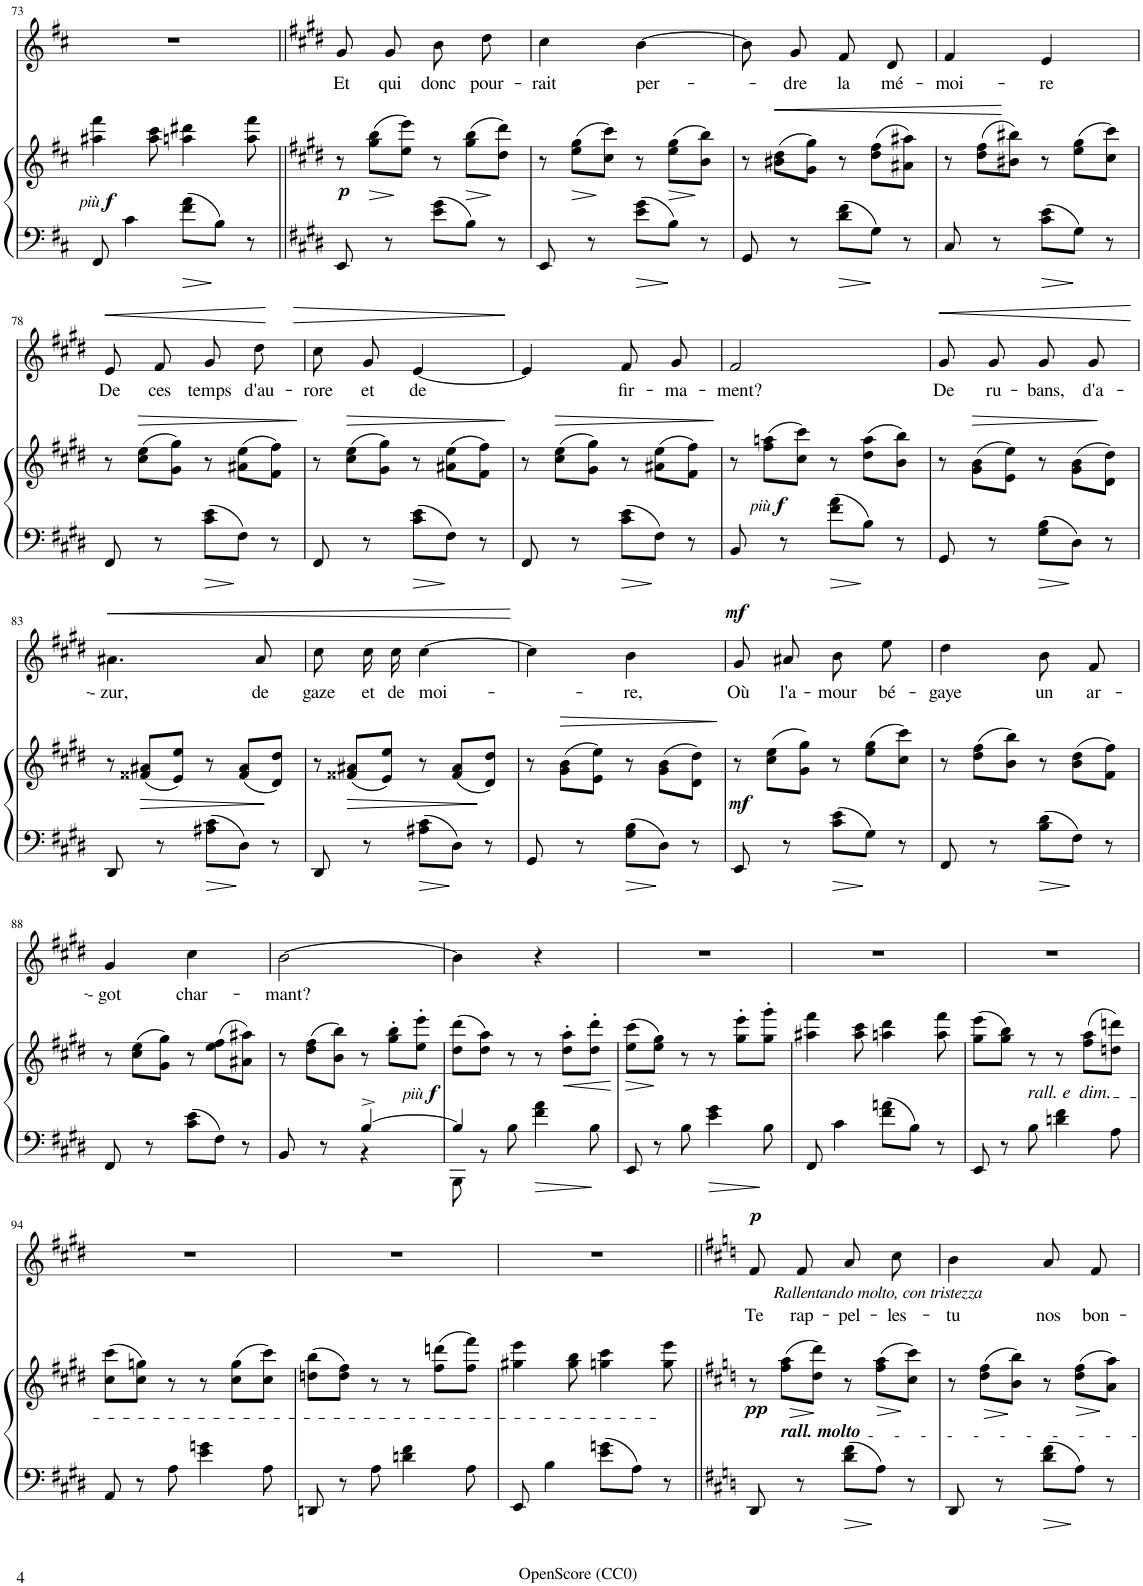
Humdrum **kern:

**kern	**kern	**dynam	**kern	**text	**dynam
*part2	*part2	*part2	*part1	*part1	*part1
*staff3	*staff2	*staff2/3	*staff1	*staff1	*staff1
*I"Piano	*	*	*I"Voice	*	*
*I'Pno	*	*	*	*	*
!!LO:PB:g=z
*clefF4	*clefG2	*	*clefG2	*	*
*k[f#c#]	*k[f#c#]	*	*k[f#c#]	*	*
*M2/4	*M2/4	*	*M2/4	*	*
=73	=73	=73	=73	=73	=73
!	!	!LO:DY:b	!	!	!
!	!	!LO:DY:n=1:b	!	!	!
12FF#/	6aa#X\ 6fff#\	other-dynamics f	2r	.	.
6c#\	.	.	.	.	.
.	12aa#\ 12ccc#\	.	.	.	.
12f#\ 12a\L	6aan\ 6ddd#X\	.	.	.	.
12B\J	.	.	.	.	.
12r	12aa\ 12fff#\	.	.	.	.
=74||	=74||	=74||	=74||	=74||	=74||
*k[f#c#g#d#]	*k[f#c#g#d#]	*	*k[f#c#g#d#]	*	*
!	!	!LO:DY:b	!	!LO:LY:b	!
8EE/	12r	p	8g#/L	Et	.
!	!	!LO:HP:b	!	!	!
.	(12gg#\ 12bb\L	>	.	.	.
!	!	!	!	!LO:LY:b	!
8r	.	.	8g#/J	qui	.
.	12ee\ 12eee\J)	]	.	.	.
!	!	!	!	!LO:LY:b	!
12e\ 12g#\L	12r	.	8b\L	donc	.
!	!	!LO:HP:b	!	!	!
12B\J	(12gg#\ 12bb\L	>	.	.	.
!	!	!	!	!LO:LY:b	!
.	.	.	8dd#\J	pour-	.
12r	12dd#\ 12ddd#\J)	]	.	.	.
=75	=75	=75	=75	=75	=75
!	!	!	!	!LO:LY:b	!
8EE/	12r	.	4cc#\	-rait	.
!	!	!LO:HP:b	!	!	!
.	(12ee\ 12gg#\L	>	.	.	.
8r	.	.	.	.	.
.	12cc#\ 12ccc#\J)	]	.	.	.
!	!	!	!	!LO:LY:b	!
12e\ 12g#\L	12r	.	[4b\	per-	.
!	!	!LO:HP:b	!	!	!
12B\J	(12ee\ 12gg#\L	>	.	.	.
12r	12b\ 12bb\J)	]	.	.	.
=76	=76	=76	=76	=76	=76
8GG#/	12r	.	8b/L]	.	.
!	!	!LO:HP:b	!	!	!
.	(12b#X\ 12dd#\L	<	.	.	.
!	!	!	!	!LO:LY:b	!
8r	.	.	8g#/J	-dre	.
.	12g#\ 12gg#\J)	.	.	.	.
!	!	!	!	!LO:LY:b	!
12d#\ 12f#\L	12r	.	8f#/L	la	.
12G#\J	(12dd#\ 12ff#\L	.	.	.	.
!	!	!	!	!LO:LY:b	!
.	.	.	8d#/J	mé-	.
12r	12a#X\ 12aa#X\J)	.	.	.	.
=77	=77	=77	=77	=77	=77
!	!	!	!	!LO:LY:b	!
8C#/	12r	.	4f#/	-moi-	.
.	(12dd#\ 12ff#\L	.	.	.	.
8r	.	.	.	.	.
.	12b#X\ 12bb#X\J)	[	.	.	.
!	!	!	!	!LO:LY:b	!
12c#\ 12e\L	12r	.	4e/	-re	.
12G#\J	(12ee\ 12gg#\L	.	.	.	.
12r	12cc#\ 12ccc#\J)	.	.	.	.
!!LO:LB:g=z
=78	=78	=78	=78	=78	=78
!	!	!	!	!LO:LY:b	!LO:HP:b
8FF#/	12r	.	8e/L	De	<
!	!	!LO:HP:b	!	!	!
.	(12cc#\ 12ee\L	>	.	.	.
!	!	!	!	!LO:LY:b	!
8r	.	.	8f#/J	ces	.
.	12g#\ 12gg#\J)	.	.	.	.
!	!	!	!	!LO:LY:b	!
12c#\ 12e\L	12r	.	8g#\L	temps	.
12F#\J	(12a#X\ 12ee\L	.	.	.	.
!	!	!	!	!LO:LY:b	!
.	.	.	8dd#\J	d'au-	.
12r	12f#\ 12ff#\J)	.	.	.	.
.	.	]	.	.	[
=79	=79	=79	=79	=79	=79
!	!	!	!	!LO:LY:b	!LO:HP:b
8FF#/	12r	.	8cc#/L	-rore	>
!	!	!LO:HP:b	!	!	!
.	(12cc#\ 12ee\L	>	.	.	.
!	!	!	!	!LO:LY:b	!
8r	.	.	8g#/J	et	.
.	12g#\ 12gg#\J)	.	.	.	.
!	!	!	!	!LO:LY:b	!
12c#\ 12e\L	12r	.	[4e/	de	.
12F#\J	(12a#X\ 12ee\L	.	.	.	.
12r	12f#\ 12ff#\J)	.	.	.	.
.	.	]	.	.	]
=80	=80	=80	=80	=80	=80
8FF#/	12r	.	4e/]	.	.
!	!	!LO:HP:b	!	!	!
.	(12cc#\ 12ee\L	>	.	.	.
8r	.	.	.	.	.
.	12g#\ 12gg#\J)	.	.	.	.
!	!	!	!	!LO:LY:b	!
12c#\ 12e\L	12r	.	8f#/L	fir-	.
12F#\J	(12a#X\ 12ee\L	.	.	.	.
!	!	!	!	!LO:LY:b	!
.	.	.	8g#/J	-ma-	.
12r	12f#\ 12ff#\J)	.	.	.	.
.	.	]	.	.	.
=81	=81	=81	=81	=81	=81
!	!	!	!	!LO:LY:b	!
8BB/	12r	.	2f#/	-ment?	.
!	!	!LO:DY:b	!	!	!
!	!	!LO:DY:n=1:b	!	!	!
.	(12ff#\ 12aan\L	other-dynamics f	.	.	.
8r	.	.	.	.	.
.	12cc#\ 12ccc#\J)	.	.	.	.
12f#\ 12a\L	12r	.	.	.	.
12B\J	(12dd#\ 12aa\L	.	.	.	.
12r	12b\ 12bb\J)	.	.	.	.
=82	=82	=82	=82	=82	=82
!	!	!	!	!LO:LY:b	!LO:HP:b
8GG#/	12r	.	8g#/L	De	<
!	!	!LO:HP:b	!	!	!
.	(12g#\ 12b\L	>	.	.	.
!	!	!	!	!LO:LY:b	!
8r	.	.	8g#/J	ru-	.
.	12e\ 12ee\J)	.	.	.	.
!	!	!	!	!LO:LY:b	!
12G#\ 12B\L	12r	.	8g#/L	-bans,	.
12D#\J	(12g#\ 12b\L	.	.	.	.
!	!	!	!	!LO:LY:b	!
.	.	.	8g#/J	d'a-	.
12r	12d#\ 12dd#\J)	]	.	.	.
.	.	.	.	.	[
!!LO:LB:g=z
=83	=83	=83	=83	=83	=83
!	!	!	!	!LO:LY:b	!LO:HP:b
8DD#/	12r	.	4.a#X\	-- zur,	<
!	!	!LO:HP:b	!	!	!
.	(<12f##X/ 12a#X/L	>	.	.	.
8r	.	.	.	.	.
.	12e/ 12ee/J)	.	.	.	.
12A#X\ 12c#\L	12r	.	.	.	.
12D#\J	(12f##/ 12a#/L	.	.	.	.
!	!	!	!	!LO:LY:b	!
.	.	.	8a#/	de	.
12r	12d#/ 12dd#/J)	]	.	.	.
=84	=84	=84	=84	=84	=84
!	!	!	!	!LO:LY:b	!
8DD#/	12r	.	8cc#\L	gaze	.
!	!	!LO:HP:b	!	!	!
.	(12f##X/ 12a#X/L	>	.	.	.
!	!	!	!	!LO:LY:b	!
8r	.	.	16cc#\L	et	.
.	12e/ 12ee/J)	.	.	.	.
!	!	!	!	!LO:LY:b	!
.	.	.	16cc#\JJ	de	.
!	!	!	!	!LO:LY:b	!
12A#X\ 12c#\L	12r	.	[4cc#\	moi-	.
12D#\J	(12f##/ 12a#/L	.	.	.	.
12r	12d#/ 12dd#/J)	]	.	.	.
.	.	.	.	.	[
=85	=85	=85	=85	=85	=85
8GG#/	12r	.	4cc#\]	.	.
!	!	!LO:HP:b	!	!	!
.	(12g#\ 12b\L	>	.	.	.
8r	.	.	.	.	.
.	12e\ 12ee\J)	.	.	.	.
!	!	!	!	!LO:LY:b	!
12G#\ 12B\L	12r	.	4b\	-re,	.
12D#\J	(12g#\ 12b\L	.	.	.	.
12r	12d#\ 12dd#\J)	.	.	.	.
.	.	]	.	.	.
=86	=86	=86	=86	=86	=86
!	!	!LO:DY:b	!	!LO:LY:b	!LO:DY:a
8EE/	12r	mf	8g#/L	Où	mf
.	(12cc#\ 12ee\L	.	.	.	.
!	!	!	!	!LO:LY:b	!
8r	.	.	8a#X/J	l'a-	.
.	12g#\ 12gg#\J)	.	.	.	.
!	!	!	!	!LO:LY:b	!
12c#\ 12e\L	12r	.	8b\L	-mour	.
12G#\J	(12ee\ 12gg#\L	.	.	.	.
!	!	!	!	!LO:LY:b	!
.	.	.	8ee\J	bé-	.
12r	12cc#\ 12ccc#\J)	.	.	.	.
=87	=87	=87	=87	=87	=87
!	!	!	!	!LO:LY:b	!
8FF#/	12r	.	4dd#\	-gaye	.
.	(12dd#\ 12ff#\L	.	.	.	.
8r	.	.	.	.	.
.	12b\ 12bb\J)	.	.	.	.
!	!	!	!	!LO:LY:b	!
12B\ 12d#\L	12r	.	8b/L	un	.
12F#\J	(12b\ 12dd#\L	.	.	.	.
!	!	!	!	!LO:LY:b	!
.	.	.	8f#/J	ar-	.
12r	12f#\ 12ff#\J)	.	.	.	.
!!LO:LB:g=z
=88	=88	=88	=88	=88	=88
!	!	!	!	!LO:LY:b	!
8FF#/	12r	.	4g#/	-- got	.
.	(12cc#\ 12ee\L	.	.	.	.
8r	.	.	.	.	.
.	12g#\ 12gg#\J)	.	.	.	.
!	!	!	!	!LO:LY:b	!
12c#\ 12e\L	12r	.	4cc#\	char-	.
12F#\J	(12ee\ 12ff#\L	.	.	.	.
12r	12a#X\ 12aa#X\J)	.	.	.	.
=89	=89	=89	=89	=89	=89
*^	*	*	*	*	*
!	!	!	!	!	!LO:LY:b	!
8BB/	4ryy	12r	.	[2b\	-mant?	.
.	.	(12dd#\ 12ff#\L	.	.	.	.
8r	.	.	.	.	.	.
.	.	12b\ 12bb\J)	.	.	.	.
[4B^/	4r	12r	.	.	.	.
.	.	12gg#\' 12bb\'L	.	.	.	.
!	!	!	!LO:DY:b	!	!	!
!	!	!	!LO:DY:n=1:b	!	!	!
.	.	12ee\' 12eee\'J	other-dynamics f	.	.	.
=90	=90	=90	=90	=90	=90	=90
4B/]	12BBB\	(12dd#\ 12ddd#\L	.	4b\]	.	.
.	12r	12dd#\ 12aa\J)	.	.	.	.
.	12B\	12r	.	.	.	.
4ryy	6f#\ 6a\	12r	.	4r	.	.
!	!	!	!LO:HP:b	!	!	!
.	.	12dd#\' 12aa\'L	<	.	.	.
.	12B\	12dd#\' 12ddd#\'J	.	.	.	.
*v	*v	*	*	*	*	*
.	.	[	.	.	.
=91	=91	=91	=91	=91	=91
!	!	!LO:HP:b	!	!	!
12EE/	(12ee\ 12ccc#\L	>	2r	.	.
12r	12ee\ 12gg#\J)	]	.	.	.
12B\	12r	.	.	.	.
6e\ 6g#\	12r	.	.	.	.
.	12gg#\' 12eee\'L	.	.	.	.
12B\	12gg#\' 12ggg#\'J	.	.	.	.
=92	=92	=92	=92	=92	=92
12FF#/	6aa#X\ 6fff#\	.	2r	.	.
6c#\	.	.	.	.	.
.	12aa#\ 12ccc#\	.	.	.	.
12f#\ 12an\L	6aan\ 6ddd#\	.	.	.	.
12B\J	.	.	.	.	.
12r	12aa\ 12fff#\	.	.	.	.
=93	=93	=93	=93	=93	=93
*^	*	*	*	*	*
12EE/	4ryy	(12gg#\ 12eee\L	.	2r	.	.
12r	.	12gg#\ 12bb\J)	.	.	.	.
!	!	!LO:TX:b:i:t=rall. e  dim.	!	!	!	!
12B\	.	12r	.	.	.	.
6dn\ 6f#\	4ryy	12r	.	.	.	.
.	.	(12ff#\ 12aa\L	.	.	.	.
12A\	.	12ddn\ 12dddn\J)	.	.	.	.
!!LO:LB:g=z
=94	=94	=94	=94	=94	=94	=94
12AA/	4ryy	(12cc#\ 12ccc#\L	.	2r	.	.
12r	.	12cc#\ 12ggn\J)	.	.	.	.
12A\	.	12r	.	.	.	.
6e\ 6gn\	4ryy	12r	.	.	.	.
.	.	(12cc#\ 12gg\L	.	.	.	.
12A\	.	12cc#\ 12ccc#\J)	.	.	.	.
=95	=95	=95	=95	=95	=95	=95
12DDn/	4ryy	(12ddn\ 12bb\L	.	2r	.	.
12r	.	12dd\ 12ff#\J)	.	.	.	.
12A\	.	12r	.	.	.	.
6dn\ 6f#\	4ryy	12r	.	.	.	.
.	.	(12ff#\ 12dddn\L	.	.	.	.
12A\	.	12ff#\ 12fff#\J)	.	.	.	.
*v	*v	*	*	*	*	*
=96	=96	=96	=96	=96	=96
12EE/	6gg#X\ 6eee\	.	2r	.	.
6B\	.	.	.	.	.
.	12gg#\ 12bb\	.	.	.	.
12e\ 12gn\L	6ggn\ 6ccc#\	.	.	.	.
12A\J	.	.	.	.	.
12r	12gg\ 12eee\	.	.	.	.
=97||	=97||	=97||	=97||	=97||	=97||
*k[f#c#]	*k[f#c#]	*	*k[f#c#]	*	*
!	!	!	!LO:TX:b:i:t=Rallentando molto, con tristezza	!	!
!	!	!LO:DY:b	!	!LO:LY:b	!LO:DY:a
8DD/	12r	pp	8f#/L	Te	p
!	!LO:TX:b:t=rall. molto	!	!	!	!
!	!	!LO:HP:b	!	!	!
.	(12ff#\ 12aa\L	>	.	.	.
!	!	!	!	!LO:LY:b	!
8r	.	.	8f#/J	rap-	.
.	12dd\ 12ddd\J)	]	.	.	.
!	!	!	!	!LO:LY:b	!
12d\ 12f#\L	12r	.	8a\L	-pel-	.
!	!	!LO:HP:b	!	!	!
12A\J	(12ff#\ 12aa\L	>	.	.	.
!	!	!	!	!LO:LY:b	!
.	.	.	8cc#\J	-les-	.
12r	12cc#\ 12ccc#\J)	]	.	.	.
=98	=98	=98	=98	=98	=98
!	!	!	!	!LO:LY:b	!
8DD/	12r	.	4b\	-tu	.
!	!	!LO:HP:b	!	!	!
.	(12dd\ 12ff#\L	>	.	.	.
8r	.	.	.	.	.
.	12b\ 12bb\J)	]	.	.	.
!	!	!	!	!LO:LY:b	!
12d\ 12f#\L	12r	.	8a/L	nos	.
!	!	!LO:HP:b	!	!	!
12A\J	(12dd\ 12ff#\L	>	.	.	.
!	!	!	!	!LO:LY:b	!
.	.	.	8f#/J	bon-	.
12r	12a\ 12aa\J)	]	.	.	.
=	=	=	=	=	=
*-	*-	*-	*-	*-	*-
